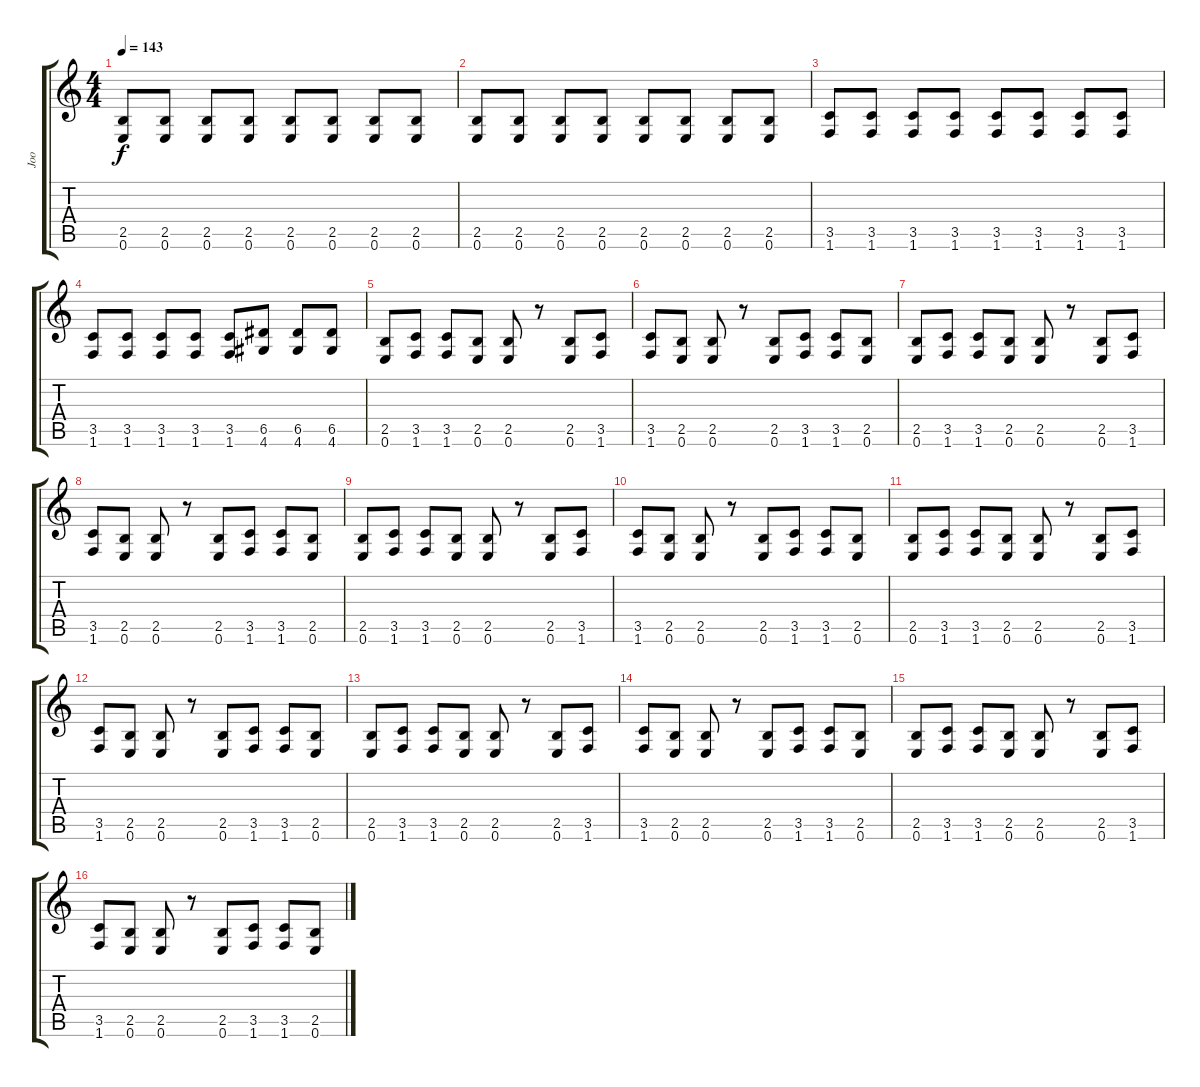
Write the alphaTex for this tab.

\track ("Joo" "Joo") {instrument distortionguitar}
\staff {score tabs}
\tuning (E4 B3 G3 D3 A2 E2) {hide}
\ts (4 4)
\tempo 143
\clef g2
\ks c
(2.5 0.6).8{dy f} (2.5 0.6).8 (2.5 0.6).8 (2.5 0.6).8 (2.5 0.6).8 (2.5 0.6).8 (2.5 0.6).8 (2.5 0.6).8 |
(2.5 0.6).8 (2.5 0.6).8 (2.5 0.6).8 (2.5 0.6).8 (2.5 0.6).8 (2.5 0.6).8 (2.5 0.6).8 (2.5 0.6).8 |
(3.5 1.6).8 (3.5 1.6).8 (3.5 1.6).8 (3.5 1.6).8 (3.5 1.6).8 (3.5 1.6).8 (3.5 1.6).8 (3.5 1.6).8 |
(3.5 1.6).8 (3.5 1.6).8 (3.5 1.6).8 (3.5 1.6).8 (3.5 1.6).8 (6.5 4.6).8 (6.5 4.6).8 (6.5 4.6).8 |
(2.5 0.6).8 (3.5 1.6).8 (3.5 1.6).8 (2.5 0.6).8 (2.5 0.6).8 r.8 (2.5 0.6).8 (3.5 1.6).8 |
(3.5 1.6).8 (2.5 0.6).8 (2.5 0.6).8 r.8 (2.5 0.6).8 (3.5 1.6).8 (3.5 1.6).8 (2.5 0.6).8 |
(2.5 0.6).8 (3.5 1.6).8 (3.5 1.6).8 (2.5 0.6).8 (2.5 0.6).8 r.8 (2.5 0.6).8 (3.5 1.6).8 |
(3.5 1.6).8 (2.5 0.6).8 (2.5 0.6).8 r.8 (2.5 0.6).8 (3.5 1.6).8 (3.5 1.6).8 (2.5 0.6).8 |
(2.5 0.6).8 (3.5 1.6).8 (3.5 1.6).8 (2.5 0.6).8 (2.5 0.6).8 r.8 (2.5 0.6).8 (3.5 1.6).8 |
(3.5 1.6).8 (2.5 0.6).8 (2.5 0.6).8 r.8 (2.5 0.6).8 (3.5 1.6).8 (3.5 1.6).8 (2.5 0.6).8 |
(2.5 0.6).8 (3.5 1.6).8 (3.5 1.6).8 (2.5 0.6).8 (2.5 0.6).8 r.8 (2.5 0.6).8 (3.5 1.6).8 |
(3.5 1.6).8 (2.5 0.6).8 (2.5 0.6).8 r.8 (2.5 0.6).8 (3.5 1.6).8 (3.5 1.6).8 (2.5 0.6).8 |
(2.5 0.6).8 (3.5 1.6).8 (3.5 1.6).8 (2.5 0.6).8 (2.5 0.6).8 r.8 (2.5 0.6).8 (3.5 1.6).8 |
(3.5 1.6).8 (2.5 0.6).8 (2.5 0.6).8 r.8 (2.5 0.6).8 (3.5 1.6).8 (3.5 1.6).8 (2.5 0.6).8 |
(2.5 0.6).8 (3.5 1.6).8 (3.5 1.6).8 (2.5 0.6).8 (2.5 0.6).8 r.8 (2.5 0.6).8 (3.5 1.6).8 |
(3.5 1.6).8 (2.5 0.6).8 (2.5 0.6).8 r.8 (2.5 0.6).8 (3.5 1.6).8 (3.5 1.6).8 (2.5 0.6).8
